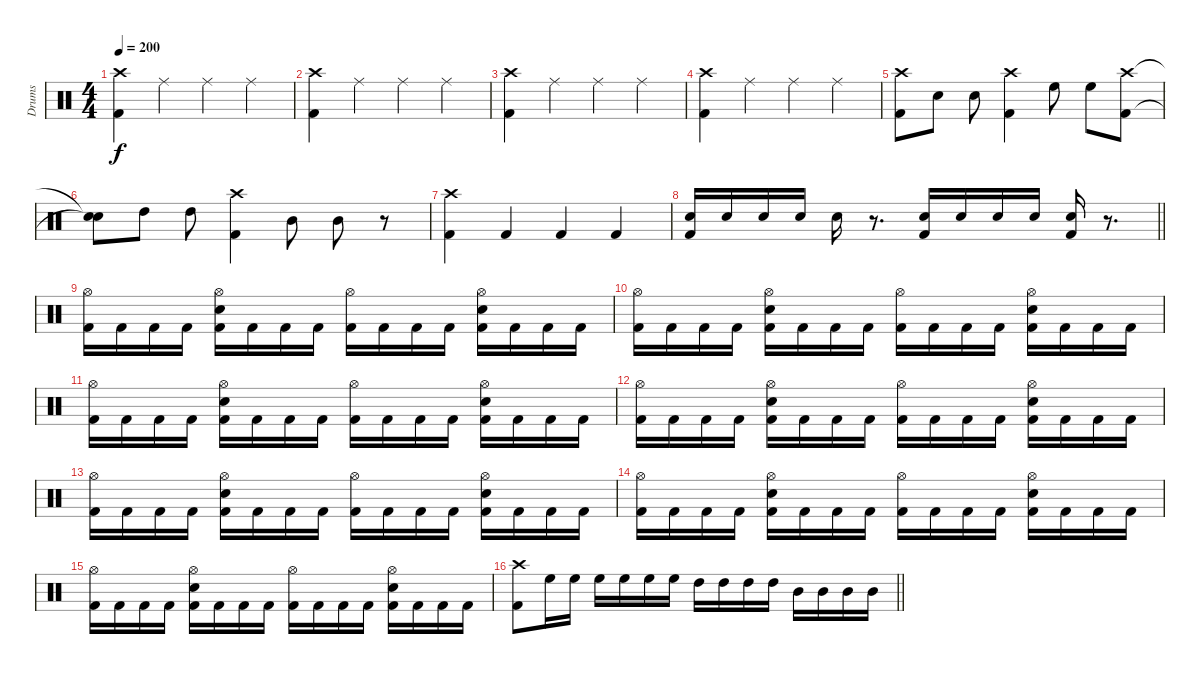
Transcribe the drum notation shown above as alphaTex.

\track ("Drums" "Drums") {instrument percussion}
\staff {score}
\articulation defaults
\ts (4 4)
\tempo 200
\clef neutral
\ks c
("Crash high (hit)" "Kick (hit) 2").4{dy f} "Ride (middle)".4 "Ride (middle)".4 "Ride (middle)".4 |
("Crash high (hit)" "Kick (hit) 2").4 "Ride (middle)".4 "Ride (middle)".4 "Ride (middle)".4 |
("Crash high (hit)" "Kick (hit) 2").4 "Ride (middle)".4 "Ride (middle)".4 "Ride (middle)".4 |
("Crash high (hit)" "Kick (hit) 2").4 "Ride (middle)".4 "Ride (middle)".4 "Ride (middle)".4 |
("Crash high (hit)" "Kick (hit) 2").8 "Electric Snare (hit)".8 "Electric Snare (hit)".8 ("Crash high (hit)" "Kick (hit) 2").4 "High Floor Tom (hit)".8 "High Floor Tom (hit)".8 ("Crash high (hit)" "Kick (hit) 2").8 |
("Snare (hit)"{t} "Snare (hit)"{t}).8 "High Tom (hit)".8 "High Tom (hit)".8 ("Crash high (hit)" "Kick (hit) 2").4 "Mid Tom (hit)".8 "Mid Tom (hit)".8 r.8 |
("Crash high (hit)" "Kick (hit) 2").4 "Kick (hit) 2".4 "Kick (hit) 2".4 "Kick (hit) 2".4 |
\barLineRight lightlight
("Electric Snare (hit)" "Kick (hit) 2").16 "Electric Snare (hit)".16 "Electric Snare (hit)".16 "Electric Snare (hit)".16 "Electric Snare (hit)".16 r.8{d} ("Electric Snare (hit)" "Kick (hit) 2").16 "Electric Snare (hit)".16 "Electric Snare (hit)".16 "Electric Snare (hit)".16 ("Electric Snare (hit)" "Kick (hit) 2").16 r.8{d} |
("Hi-Hat (open)" "Kick (hit) 2").16 "Kick (hit) 2".16 "Kick (hit) 2".16 "Kick (hit) 2".16 ("Hi-Hat (open)" "Electric Snare (hit)" "Kick (hit) 2").16 "Kick (hit) 2".16 "Kick (hit) 2".16 "Kick (hit) 2".16 ("Hi-Hat (open)" "Kick (hit) 2").16 "Kick (hit) 2".16 "Kick (hit) 2".16 "Kick (hit) 2".16 ("Hi-Hat (open)" "Electric Snare (hit)" "Kick (hit) 2").16 "Kick (hit) 2".16 "Kick (hit) 2".16 "Kick (hit) 2".16 |
("Hi-Hat (open)" "Kick (hit) 2").16 "Kick (hit) 2".16 "Kick (hit) 2".16 "Kick (hit) 2".16 ("Hi-Hat (open)" "Electric Snare (hit)" "Kick (hit) 2").16 "Kick (hit) 2".16 "Kick (hit) 2".16 "Kick (hit) 2".16 ("Hi-Hat (open)" "Kick (hit) 2").16 "Kick (hit) 2".16 "Kick (hit) 2".16 "Kick (hit) 2".16 ("Hi-Hat (open)" "Electric Snare (hit)" "Kick (hit) 2").16 "Kick (hit) 2".16 "Kick (hit) 2".16 "Kick (hit) 2".16 |
("Hi-Hat (open)" "Kick (hit) 2").16 "Kick (hit) 2".16 "Kick (hit) 2".16 "Kick (hit) 2".16 ("Hi-Hat (open)" "Electric Snare (hit)" "Kick (hit) 2").16 "Kick (hit) 2".16 "Kick (hit) 2".16 "Kick (hit) 2".16 ("Hi-Hat (open)" "Kick (hit) 2").16 "Kick (hit) 2".16 "Kick (hit) 2".16 "Kick (hit) 2".16 ("Hi-Hat (open)" "Electric Snare (hit)" "Kick (hit) 2").16 "Kick (hit) 2".16 "Kick (hit) 2".16 "Kick (hit) 2".16 |
("Hi-Hat (open)" "Kick (hit) 2").16 "Kick (hit) 2".16 "Kick (hit) 2".16 "Kick (hit) 2".16 ("Hi-Hat (open)" "Electric Snare (hit)" "Kick (hit) 2").16 "Kick (hit) 2".16 "Kick (hit) 2".16 "Kick (hit) 2".16 ("Hi-Hat (open)" "Kick (hit) 2").16 "Kick (hit) 2".16 "Kick (hit) 2".16 "Kick (hit) 2".16 ("Hi-Hat (open)" "Electric Snare (hit)" "Kick (hit) 2").16 "Kick (hit) 2".16 "Kick (hit) 2".16 "Kick (hit) 2".16 |
("Hi-Hat (open)" "Kick (hit) 2").16 "Kick (hit) 2".16 "Kick (hit) 2".16 "Kick (hit) 2".16 ("Hi-Hat (open)" "Electric Snare (hit)" "Kick (hit) 2").16 "Kick (hit) 2".16 "Kick (hit) 2".16 "Kick (hit) 2".16 ("Hi-Hat (open)" "Kick (hit) 2").16 "Kick (hit) 2".16 "Kick (hit) 2".16 "Kick (hit) 2".16 ("Hi-Hat (open)" "Electric Snare (hit)" "Kick (hit) 2").16 "Kick (hit) 2".16 "Kick (hit) 2".16 "Kick (hit) 2".16 |
("Hi-Hat (open)" "Kick (hit) 2").16 "Kick (hit) 2".16 "Kick (hit) 2".16 "Kick (hit) 2".16 ("Hi-Hat (open)" "Electric Snare (hit)" "Kick (hit) 2").16 "Kick (hit) 2".16 "Kick (hit) 2".16 "Kick (hit) 2".16 ("Hi-Hat (open)" "Kick (hit) 2").16 "Kick (hit) 2".16 "Kick (hit) 2".16 "Kick (hit) 2".16 ("Hi-Hat (open)" "Electric Snare (hit)" "Kick (hit) 2").16 "Kick (hit) 2".16 "Kick (hit) 2".16 "Kick (hit) 2".16 |
("Hi-Hat (open)" "Kick (hit) 2").16 "Kick (hit) 2".16 "Kick (hit) 2".16 "Kick (hit) 2".16 ("Hi-Hat (open)" "Electric Snare (hit)" "Kick (hit) 2").16 "Kick (hit) 2".16 "Kick (hit) 2".16 "Kick (hit) 2".16 ("Hi-Hat (open)" "Kick (hit) 2").16 "Kick (hit) 2".16 "Kick (hit) 2".16 "Kick (hit) 2".16 ("Hi-Hat (open)" "Electric Snare (hit)" "Kick (hit) 2").16 "Kick (hit) 2".16 "Kick (hit) 2".16 "Kick (hit) 2".16 |
\barLineRight lightlight
("Crash high (hit)" "Kick (hit) 2").8 "High Floor Tom (hit)".16 "High Floor Tom (hit)".16 "High Floor Tom (hit)".16 "High Floor Tom (hit)".16 "High Floor Tom (hit)".16 "High Floor Tom (hit)".16 "High Tom (hit)".16 "High Tom (hit)".16 "High Tom (hit)".16 "High Tom (hit)".16 "Mid Tom (hit)".16 "Mid Tom (hit)".16 "Mid Tom (hit)".16 "Mid Tom (hit)".16
